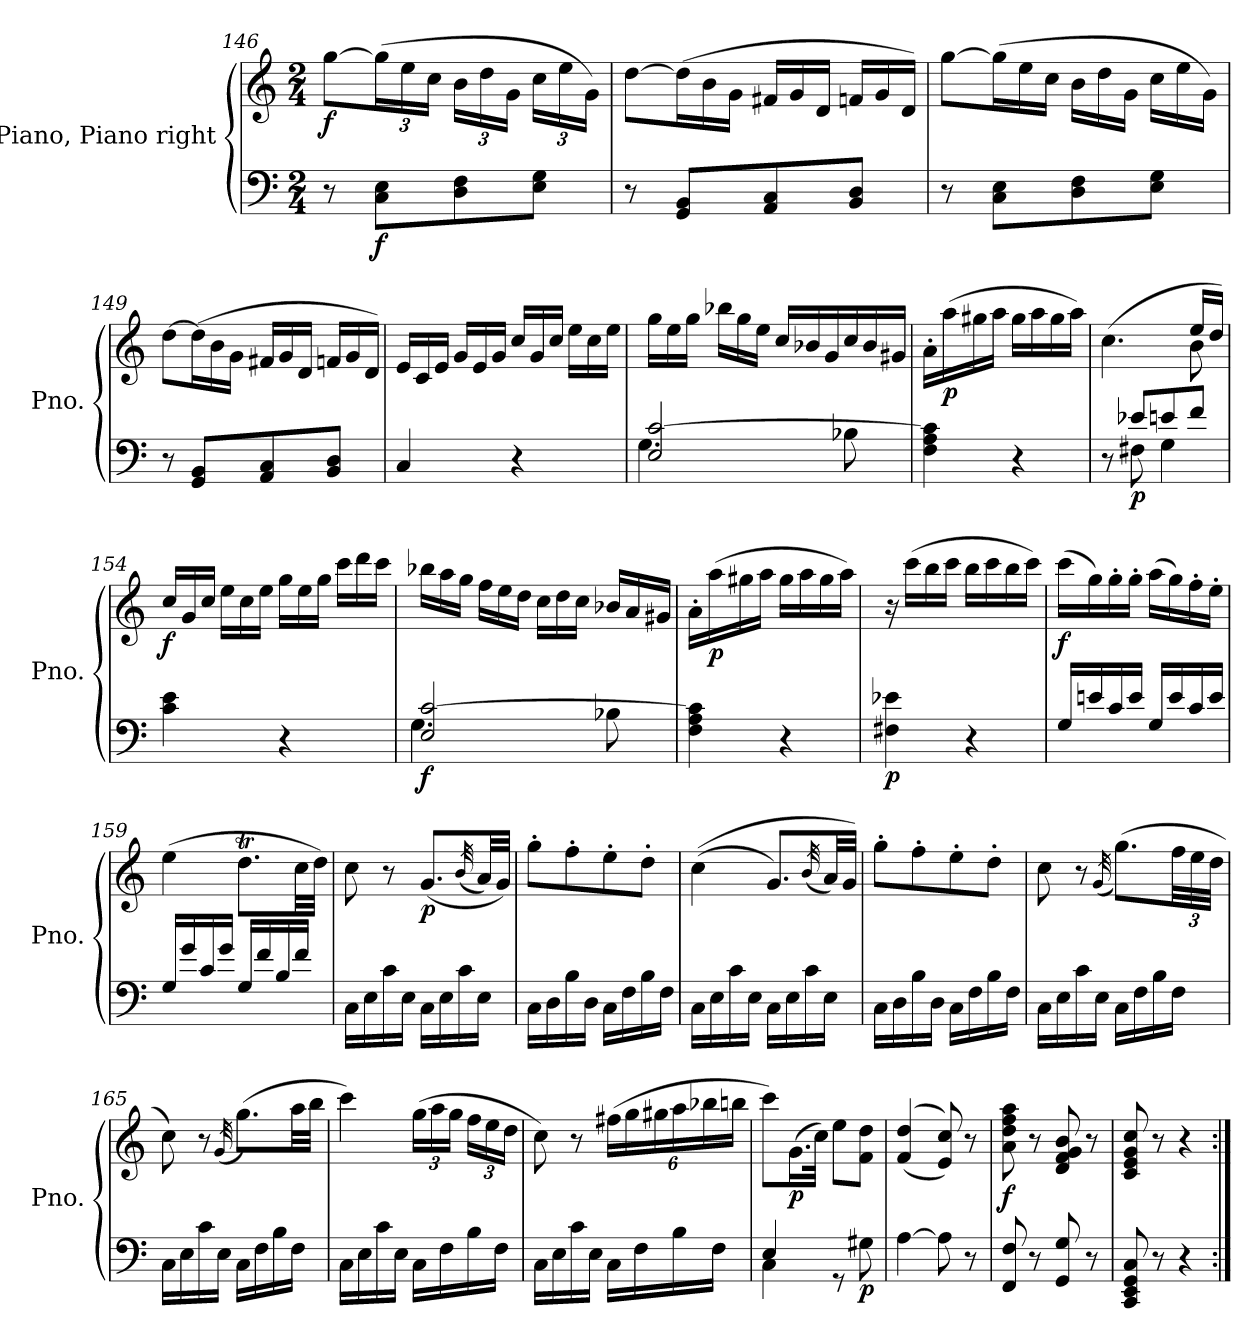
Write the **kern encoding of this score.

**kern	**kern	**dynam
*part1	*part1	*part1
*staff2	*staff1	*staff1/2
*I"Piano, Piano right	*	*
*I'Pno.	*	*
*clefF4	*clefG2	*
*k[]	*k[]	*
*M2/4	*M2/4	*
=146	=146	=146
!	!	!LO:DY:b
8r	[8gg\L	f
*	*Xbrackettup	*
!	!	!LO:DY:b=2
8C\ 8E\L	(>24gg\L]	f
.	24ee\	.
.	24cc\JJ	.
8D\ 8F\	24b\LL	.
.	24dd\	.
.	24g\JJ	.
8E\ 8G\J	24cc\LL	.
.	24ee\	.
.	24g\JJ)	.
=147	=147	=147
8r	[8dd\L	.
*	*Xtuplet	*
8GG/ 8BB/L	(>24dd\L]	.
.	24b\	.
.	24g\JJ	.
8AA/ 8C/	24f#X/LL	.
.	24g/	.
.	24d/JJ	.
8BB/ 8D/J	24fn/LL	.
.	24g/	.
.	24d/JJ)	.
=148	=148	=148
8r	[8gg\L	.
8C\ 8E\L	(>24gg\L]	.
.	24ee\	.
.	24cc\JJ	.
8D\ 8F\	24b\LL	.
.	24dd\	.
.	24g\JJ	.
8E\ 8G\J	24cc\LL	.
.	24ee\	.
.	24g\JJ)	.
=149	=149	=149
8r	[8dd\L	.
8GG/ 8BB/L	(>24dd\L]	.
.	24b\	.
.	24g\JJ	.
8AA/ 8C/	24f#X/LL	.
.	24g/	.
.	24d/JJ	.
8BB/ 8D/J	24fn/LL	.
.	24g/	.
.	24d/JJ)	.
=150	=150	=150
4C/	24e/LL	.
.	24c/	.
.	24e/JJ	.
.	24g/LL	.
.	24e/	.
.	24g/JJ	.
4r	24cc/LL	.
.	24g/	.
.	24cc/JJ	.
.	24ee\LL	.
.	24cc\	.
.	24ee\JJ	.
=151	=151	=151
*^	*	*
2E/ [2c/	4.G\	24gg\LL	.
.	.	24ee\	.
.	.	24gg\JJ	.
.	.	24bb-X\LL	.
.	.	24gg\	.
.	.	24ee\JJ	.
.	.	24cc/LL	.
.	.	24b-X/	.
.	.	24g/	.
.	8B-X\	24cc/	.
.	.	24b-/	.
.	.	24g#X/JJ	.
*v	*v	*	*
=152	=152	=152
4F\ 4A\ 4c\]	16a'\LL	.
!	!	!LO:DY:b
.	(>16aa\	p
.	16gg#X\	.
.	16aa\JJ	.
4r	16gg#\LL	.
.	16aa\	.
.	16gg#\	.
.	16aa\JJ)	.
=153	=153	=153
*^	*^	*
8r	8ryy	(>4.cc\	4.ryy	.
!	!	!	!	!LO:DY:b=2
8e-X/L	8F#X\	.	.	p
8en/	4G\	.	.	.
8f/J	.	16ee/LL	8b\	.
.	.	16dd/JJ)	.	.
*v	*v	*	*	*
*	*v	*v	*
=154	=154	=154
!	!	!LO:DY:b
4c\ 4e\	24cc/LL	f
.	24g/	.
.	24cc/JJ	.
.	24ee\LL	.
.	24cc\	.
.	24ee\JJ	.
4r	24gg\LL	.
.	24ee\	.
.	24gg\JJ	.
.	24ccc\LL	.
.	24ddd\	.
.	24ccc\JJ	.
=155	=155	=155
*^	*	*
!	!	!	!LO:DY:b=2
2E/ [2c/	4.G\	24bb-X\LL	f
.	.	24aa\	.
.	.	24gg\JJ	.
.	.	24ff\LL	.
.	.	24ee\	.
.	.	24dd\JJ	.
.	.	24cc\LL	.
.	.	24dd\	.
.	.	24cc\JJ	.
.	8B-X\	24b-X/LL	.
.	.	24a/	.
.	.	24g#X/JJ	.
*v	*v	*	*
=156	=156	=156
4F\ 4A\ 4c\]	16a'\LL	.
!	!	!LO:DY:b
.	(>16aa\	p
.	16gg#X\	.
.	16aa\JJ	.
4r	16gg#\LL	.
.	16aa\	.
.	16gg#\	.
.	16aa\JJ)	.
=157	=157	=157
!	!	!LO:DY:b=2
4F#X\ 4e-X\	16r	p
.	(>16ccc\LL	.
.	16bb\	.
.	16ccc\JJ	.
4r	16bb\LL	.
.	16ccc\	.
.	16bb\	.
.	16ccc\JJ)	.
=158	=158	=158
!	!	!LO:DY:b
16G/LL	(>16ccc\LL	f
16en/	16gg\)	.
16c/	16gg'\	.
16e/JJ	16gg'\JJ	.
16G/LL	(>16aa\LL	.
16e/	16gg\)	.
16c/	16ff'\	.
16e/JJ	16ee'\JJ	.
=159	=159	=159
16G/LL	(>4ee\	.
16g/	.	.
16c/	.	.
16g/JJ	.	.
16G/LL	8.ddT\L	.
16f/	.	.
16B/	.	.
16f/JJ	32cc\LL	.
.	32dd\JJJ)	.
=160	=160	=160
16C\LL	8cc\	.
16E\	.	.
16c\	8r	.
16E\JJ	.	.
!	!	!LO:DY:b
16C\LL	(<8.g/L	p
16E\	.	.
16c\	.	.
.	(<32qb/	.
16E\JJ	32a/LL)	.
.	32g/JJJ)	.
=161	=161	=161
16C\LL	8gg'\L	.
16D\	.	.
16B\	8ff'\	.
16D\JJ	.	.
16C\LL	8ee'\	.
16F\	.	.
16B\	8dd'\J	.
16F\JJ	.	.
=162	=162	=162
16C\LL	(>(>4cc\	.
16E\	.	.
16c\	.	.
16E\JJ	.	.
16C\LL	8.g/L)	.
16E\	.	.
16c\	.	.
.	(<32qb/	.
16E\JJ	32a/LL)	.
.	32g/JJJ)	.
=163	=163	=163
16C\LL	8gg:'\L	.
16D\	.	.
16B\	8ff'\	.
16D\JJ	.	.
16C\LL	8ee'\	.
16F\	.	.
16B\	8dd'\J	.
16F\JJ	.	.
=164	=164	=164
16C\LL	8cc\	.
16E\	.	.
16c\	8r	.
16E\JJ	.	.
.	(<32qg/	.
!	!	!LO:DY:b
!	!	!LO:DY:n=1:b
16C\LL	(>8.gg\L)	p mf
16F\	.	.
16B\	.	.
*	*tuplet	*
16F\JJ	48ff\LL	.
.	48ee\	.
.	48dd\JJJ	.
=165	=165	=165
16C\LL	8cc\)	.
16E\	.	.
16c\	8r	.
16E\JJ	.	.
.	(>32qg/	.
!	!	!LO:DY:b
!	!	!LO:DY:n=1:b
16C\LL	(>8.gg\L)	mf p
16F\	.	.
16B\	.	.
16F\JJ	32aa\LL	.
.	32bb\JJJ	.
=166	=166	=166
16C\LL	4ccc\)	.
16E\	.	.
16c\	.	.
16E\JJ	.	.
16C\LL	(>24gg\LL	.
.	24aa\	.
16F\	.	.
.	24gg\JJ	.
16B\	24ff\LL	.
.	24ee\	.
16F\JJ	.	.
.	24dd\JJ	.
=167	=167	=167
16C\LL	8cc\)	.
16E\	.	.
16c\	8r	.
16E\JJ	.	.
16C\LL	(>24ff#X\LL	.
.	24gg\	.
16F\	.	.
.	24gg#X\	.
16B\	24aa\	.
.	24bb-X\	.
16F\JJ	.	.
.	24bbn\JJ	.
=168	=168	=168
*^	*	*
4E/	4C\	8ccc\L)	.
!	!	!	!LO:DY:b
.	.	(>16.g\L	p
.	.	32cc\JJk)	.
8rGG	4ryy	8ee\L	.
!	!	!	!LO:DY:b=2
8G#X\	.	8f\ 8dd\J	p
*v	*v	*	*
=169	=169	=169
[4A\	(<(>4f/ 4dd/	.
8A\]	8e/ 8cc/))	.
8r	8r	.
=170	=170	=170
!	!	!LO:DY:b
8FF/ 8F/	8a\ 8dd\ 8ff\ 8aa\	f
8r	8r	.
8GG/ 8G/	8d/ 8f/ 8g/ 8b/	.
8r	8r	.
=171	=171	=171
8CC/ 8EE/ 8GG/ 8C/	8c/ 8e/ 8g/ 8cc/	.
8r	8r	.
4r	4r	.
=:|!	=:|!	=:|!
*-	*-	*-
